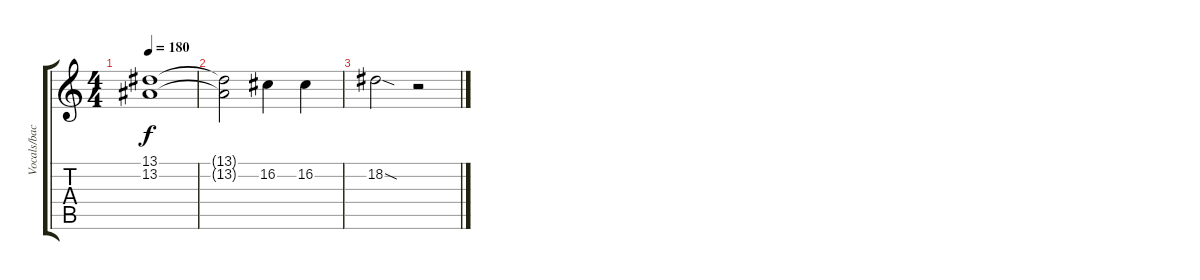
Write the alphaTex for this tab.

\track ("Vocals/backup synth" "Vocals/bac") {instrument lead2sawtooth}
\staff {score tabs}
\tuning (D4 A3 F3 C3 G2 C2) {hide}
\ts (4 4)
\tempo 180
\clef g2
\ks c
(13.1{t} 13.2{t}).1{dy f} |
(13.1{t} 13.2{t}).2 16.2.4 16.2.4 |
18.2{sod}.2 r.2
